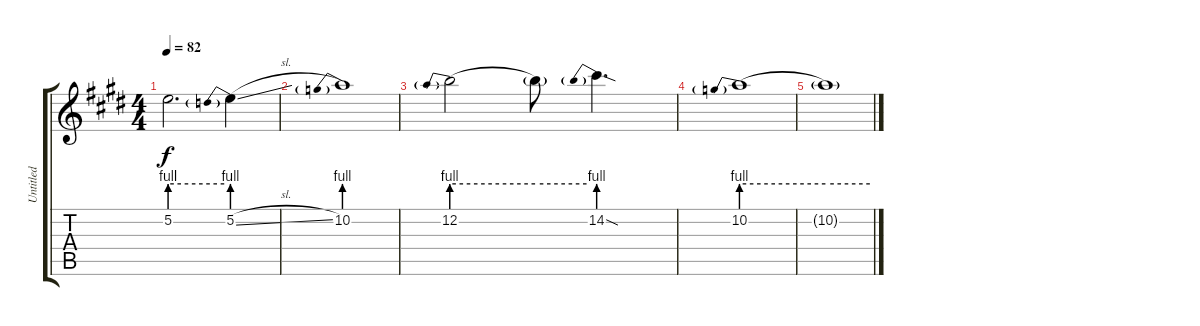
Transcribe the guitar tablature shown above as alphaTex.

\track ("Untitled" "Untitled") {instrument distortionguitar}
\staff {score tabs}
\tuning (D4 A3 F3 C3 G2 D2) {hide}
\ts (4 4)
\tempo 82
\clef g2
\ks c#minor
5.2{be (hold 0 4 60 4) t}.2{d dy f} 5.2{be (prebend 0 4 60 4) sl}.4 |
10.2{be (prebend 0 4 60 4)}.1 |
\ks e
12.2{be (prebend 0 4 60 4)}.2 12.2{be (hold 0 4 60 4) t}.8 14.2{be (prebend 0 4 60 4) sod}.4{d} |
\ks c#minor
10.2{be (prebend 0 4 60 4)}.1 |
10.2{be (hold 0 4 60 4) t}.1
